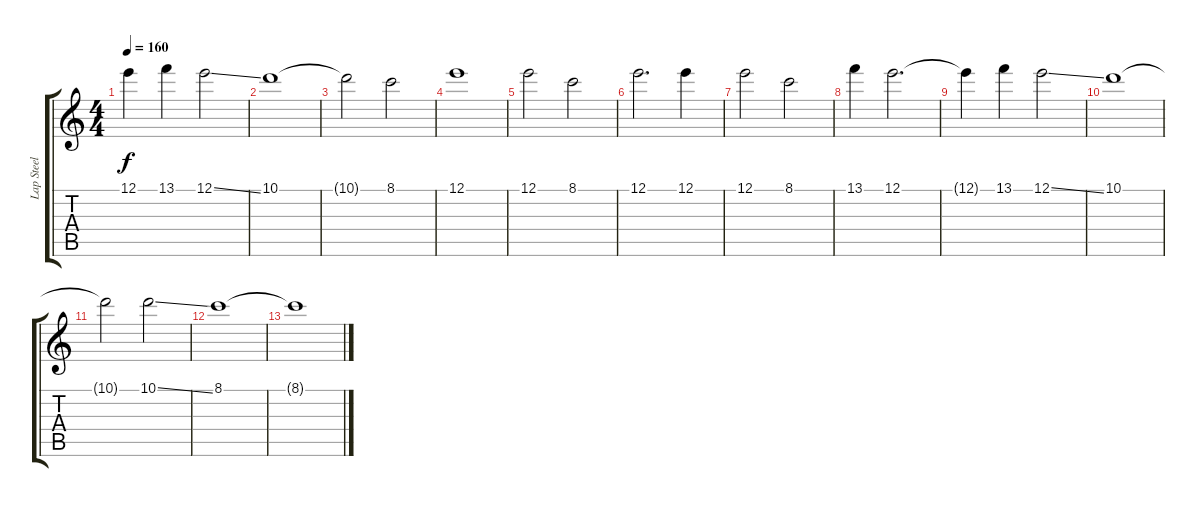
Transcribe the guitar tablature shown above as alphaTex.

\track ("Lap Steel" "Lap Steel") {instrument electricguitarjazz}
\staff {score tabs}
\tuning (E4 B3 G3 D3 A2 E2) {hide}
\ts (4 4)
\tempo 160
\clef g2
\ks c
12.1{t}.4{dy f} 13.1.4 12.1{ss}.2 |
10.1.1 |
10.1{t}.2 8.1.2 |
12.1.1 |
12.1.2 8.1.2 |
12.1.2{d} 12.1.4 |
12.1.2 8.1.2 |
13.1.4 12.1.2{d} |
12.1{t}.4 13.1.4 12.1{ss}.2 |
10.1.1 |
10.1{t}.2 10.1{ss}.2 |
8.1.1 |
8.1{t}.1
